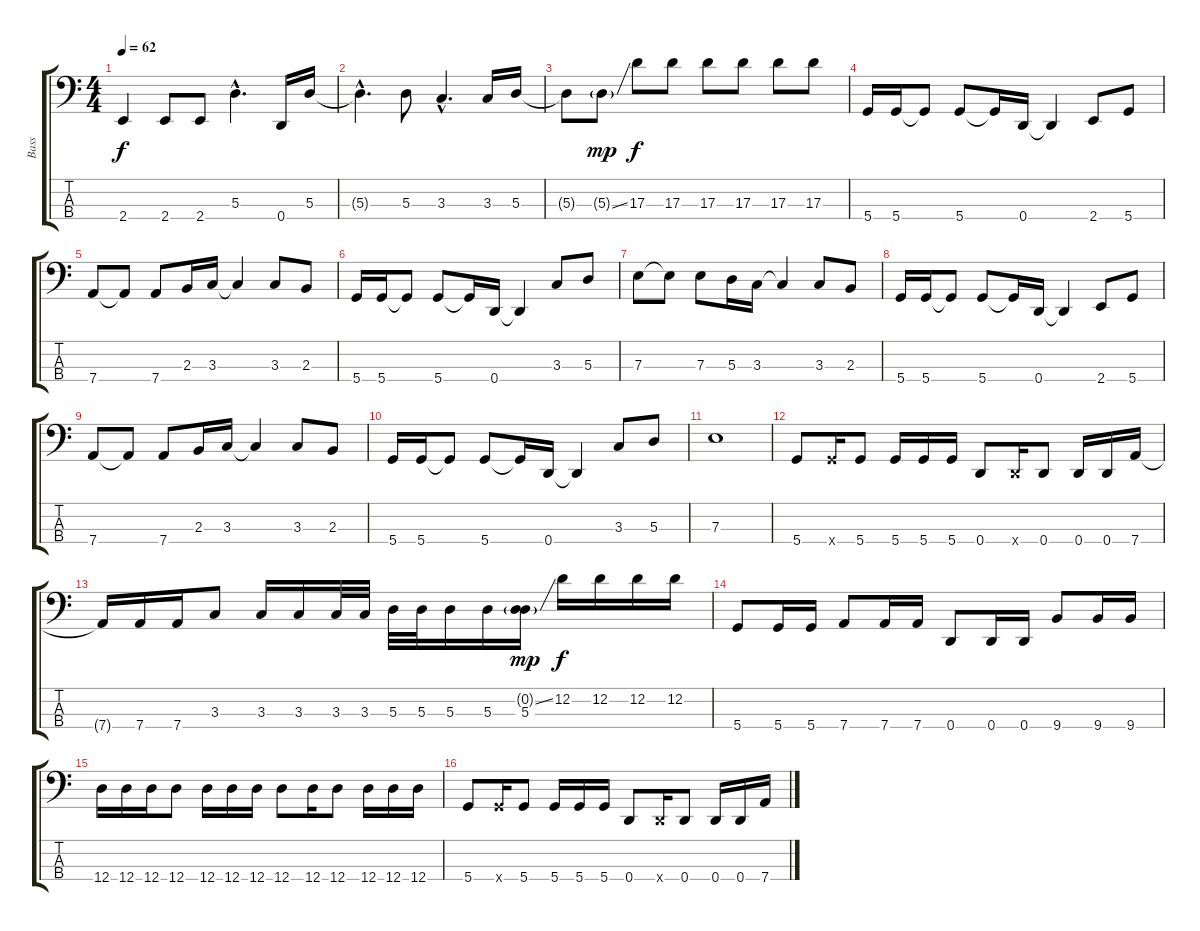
\track ("Bass" "Bass") {instrument electricbassfinger}
\staff {score tabs}
\tuning (G2 D2 A1 D1) {hide}
\ts (4 4)
\tempo 62
\clef f4
\ks c
2.4.4{dy f} 2.4.8 2.4.8 5.3{hac}.4{d} 0.4.16 5.3.16 |
5.3{hac t}.4{d} 5.3.8 3.3{hac}.4{d} 3.3.16 5.3.16 |
5.3{t}.8 5.3{ss g}.8{dy mp} 17.3.8{dy f} 17.3.8 17.3.8 17.3.8 17.3.8 17.3.8 |
5.4.16 5.4.16 5.4{t}.8 5.4.8 5.4{t}.16 0.4.16 0.4{t}.4 2.4.8 5.4.8 |
7.4.8 7.4{t}.8 7.4.8 2.3.16 3.3.16 3.3{t}.4 3.3.8 2.3.8 |
5.4.16 5.4.16 5.4{t}.8 5.4.8 5.4{t}.16 0.4.16 0.4{t}.4 3.3.8 5.3.8 |
7.3.8 7.3{t}.8 7.3.8 5.3.16 3.3.16 3.3{t}.4 3.3.8 2.3.8 |
5.4.16 5.4.16 5.4{t}.8 5.4.8 5.4{t}.16 0.4.16 0.4{t}.4 2.4.8 5.4.8 |
7.4.8 7.4{t}.8 7.4.8 2.3.16 3.3.16 3.3{t}.4 3.3.8 2.3.8 |
5.4.16 5.4.16 5.4{t}.8 5.4.8 5.4{t}.16 0.4.16 0.4{t}.4 3.3.8 5.3.8 |
7.3.1 |
5.4.8 5.4{x}.16 5.4.8 5.4.16 5.4.16 5.4.16 0.4.8 0.4{x}.16 0.4.8 0.4.16 0.4.16 7.4.16 |
7.4{t}.16 7.4.16 7.4.16 3.3.8 3.3.16 3.3.16 3.3.32 3.3.32 5.3.32 5.3.32 5.3.16 5.3.16 (0.2{ss g} 5.3).16{dy mp} 12.2.16{dy f} 12.2.16 12.2.16 12.2.16 |
5.4.8 5.4.16 5.4.16 7.4.8 7.4.16 7.4.16 0.4.8 0.4.16 0.4.16 9.4.8 9.4.16 9.4.16 |
12.4.16 12.4.16 12.4.16 12.4.8 12.4.16 12.4.16 12.4.16 12.4.8 12.4.16 12.4.8 12.4.16 12.4.16 12.4.16 |
5.4.8 5.4{x}.16 5.4.8 5.4.16 5.4.16 5.4.16 0.4.8 0.4{x}.16 0.4.8 0.4.16 0.4.16 7.4.16
